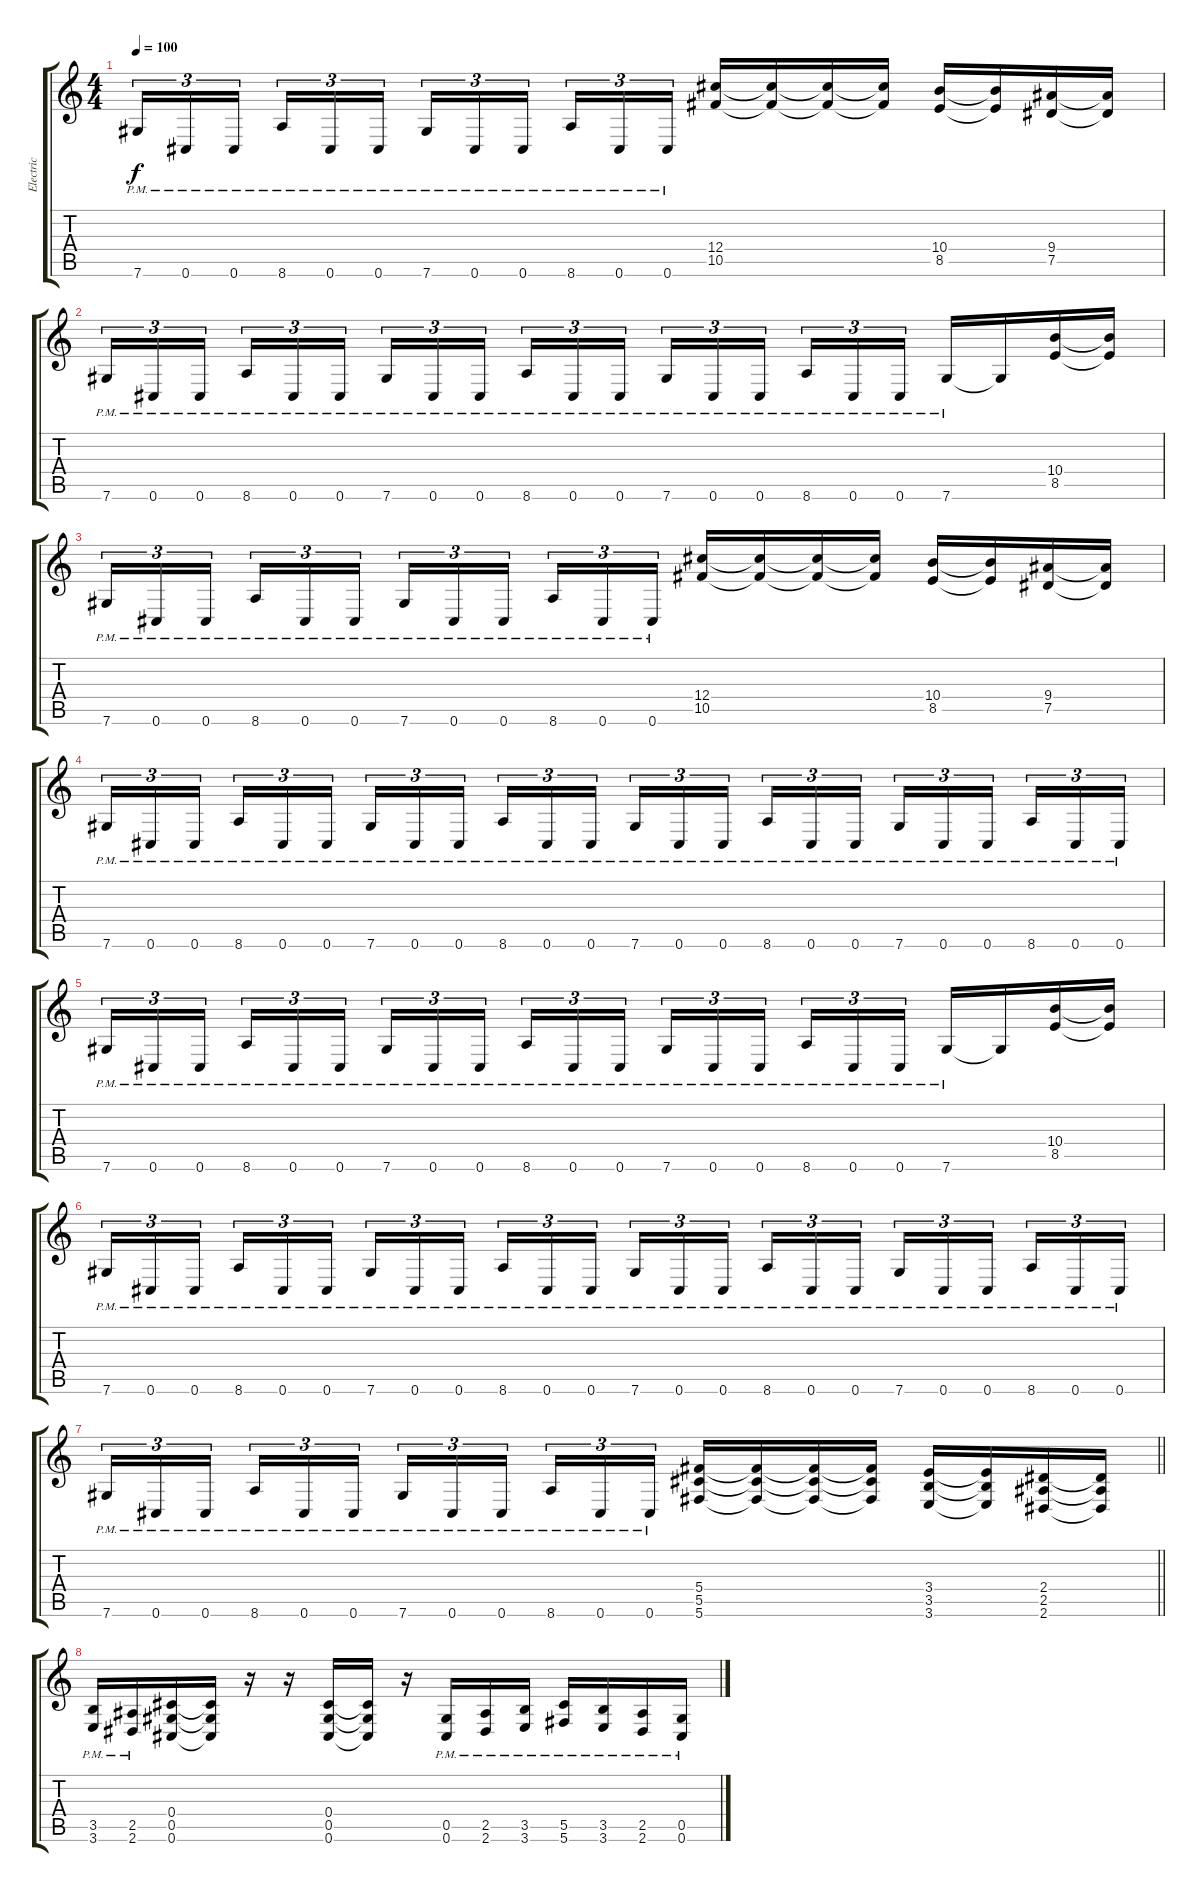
\track ("Electric" "Electric") {instrument distortionguitar}
\staff {score tabs}
\tuning (Eb4 Bb3 Gb3 Db3 Ab2 Db2) {hide}
\ts (4 4)
\tempo 100
\clef g2
\ks c
7.6{pm}.16{tu (3 2) dy f beam Up} 0.6{pm}.16{tu (3 2) beam Up} 0.6{pm}.16{tu (3 2) beam Up beam splitsecondary} 8.6{pm}.16{tu (3 2) beam Up} 0.6{pm}.16{tu (3 2) beam Up} 0.6{pm}.16{tu (3 2) beam Up} 7.6{pm}.16{tu (3 2) beam Up} 0.6{pm}.16{tu (3 2) beam Up} 0.6{pm}.16{tu (3 2) beam Up beam splitsecondary} 8.6{pm}.16{tu (3 2) beam Up} 0.6{pm}.16{tu (3 2) beam Up} 0.6{pm}.16{tu (3 2) beam Up} (12.4 10.5).16{beam Up} (12.4{t} 10.5{t}).16{beam Up} (12.4{t} 10.5{t}).16{beam Up} (12.4{t} 10.5{t}).16 (10.4 8.5).16 (10.4{t} 8.5{t}).16 (9.4 7.5).16 (9.4{t} 7.5{t}).16 |
7.6{pm}.16{tu (3 2) beam Up} 0.6{pm}.16{tu (3 2) beam Up} 0.6{pm}.16{tu (3 2) beam Up beam splitsecondary} 8.6{pm}.16{tu (3 2) beam Up} 0.6{pm}.16{tu (3 2) beam Up} 0.6{pm}.16{tu (3 2) beam Up} 7.6{pm}.16{tu (3 2) beam Up} 0.6{pm}.16{tu (3 2) beam Up} 0.6{pm}.16{tu (3 2) beam Up beam splitsecondary} 8.6{pm}.16{tu (3 2) beam Up} 0.6{pm}.16{tu (3 2) beam Up} 0.6{pm}.16{tu (3 2) beam Up} 7.6{pm}.16{tu (3 2) beam Up} 0.6{pm}.16{tu (3 2) beam Up} 0.6{pm}.16{tu (3 2) beam Up beam splitsecondary} 8.6{pm}.16{tu (3 2) beam Up} 0.6{pm}.16{tu (3 2) beam Up} 0.6{pm}.16{tu (3 2) beam Up} 7.6{pm}.16{beam Up} 7.6{t}.16{beam Up} (10.4 8.5).16 (10.4{t} 8.5{t}).16 |
7.6{pm}.16{tu (3 2) beam Up} 0.6{pm}.16{tu (3 2) beam Up} 0.6{pm}.16{tu (3 2) beam Up beam splitsecondary} 8.6{pm}.16{tu (3 2) beam Up} 0.6{pm}.16{tu (3 2) beam Up} 0.6{pm}.16{tu (3 2) beam Up} 7.6{pm}.16{tu (3 2) beam Up} 0.6{pm}.16{tu (3 2) beam Up} 0.6{pm}.16{tu (3 2) beam Up beam splitsecondary} 8.6{pm}.16{tu (3 2) beam Up} 0.6{pm}.16{tu (3 2) beam Up} 0.6{pm}.16{tu (3 2) beam Up} (12.4 10.5).16{beam Up} (12.4{t} 10.5{t}).16{beam Up} (12.4{t} 10.5{t}).16{beam Up} (12.4{t} 10.5{t}).16 (10.4 8.5).16 (10.4{t} 8.5{t}).16 (9.4 7.5).16 (9.4{t} 7.5{t}).16 |
7.6{pm}.16{tu (3 2) beam Up} 0.6{pm}.16{tu (3 2) beam Up} 0.6{pm}.16{tu (3 2) beam Up beam splitsecondary} 8.6{pm}.16{tu (3 2) beam Up} 0.6{pm}.16{tu (3 2) beam Up} 0.6{pm}.16{tu (3 2) beam Up} 7.6{pm}.16{tu (3 2) beam Up} 0.6{pm}.16{tu (3 2) beam Up} 0.6{pm}.16{tu (3 2) beam Up beam splitsecondary} 8.6{pm}.16{tu (3 2) beam Up} 0.6{pm}.16{tu (3 2) beam Up} 0.6{pm}.16{tu (3 2) beam Up} 7.6{pm}.16{tu (3 2) beam Up} 0.6{pm}.16{tu (3 2) beam Up} 0.6{pm}.16{tu (3 2) beam Up beam splitsecondary} 8.6{pm}.16{tu (3 2) beam Up} 0.6{pm}.16{tu (3 2) beam Up} 0.6{pm}.16{tu (3 2) beam Up} 7.6{pm}.16{tu (3 2) beam Up} 0.6{pm}.16{tu (3 2) beam Up} 0.6{pm}.16{tu (3 2) beam Up beam splitsecondary} 8.6{pm}.16{tu (3 2) beam Up} 0.6{pm}.16{tu (3 2) beam Up} 0.6{pm}.16{tu (3 2) beam Up} |
7.6{pm}.16{tu (3 2) beam Up} 0.6{pm}.16{tu (3 2) beam Up} 0.6{pm}.16{tu (3 2) beam Up beam splitsecondary} 8.6{pm}.16{tu (3 2) beam Up} 0.6{pm}.16{tu (3 2) beam Up} 0.6{pm}.16{tu (3 2) beam Up} 7.6{pm}.16{tu (3 2) beam Up} 0.6{pm}.16{tu (3 2) beam Up} 0.6{pm}.16{tu (3 2) beam Up beam splitsecondary} 8.6{pm}.16{tu (3 2) beam Up} 0.6{pm}.16{tu (3 2) beam Up} 0.6{pm}.16{tu (3 2) beam Up} 7.6{pm}.16{tu (3 2) beam Up} 0.6{pm}.16{tu (3 2) beam Up} 0.6{pm}.16{tu (3 2) beam Up beam splitsecondary} 8.6{pm}.16{tu (3 2) beam Up} 0.6{pm}.16{tu (3 2) beam Up} 0.6{pm}.16{tu (3 2) beam Up} 7.6{pm}.16{beam Up} 7.6{t}.16{beam Up} (10.4 8.5).16 (10.4{t} 8.5{t}).16 |
7.6{pm}.16{tu (3 2) beam Up} 0.6{pm}.16{tu (3 2) beam Up} 0.6{pm}.16{tu (3 2) beam Up beam splitsecondary} 8.6{pm}.16{tu (3 2) beam Up} 0.6{pm}.16{tu (3 2) beam Up} 0.6{pm}.16{tu (3 2) beam Up} 7.6{pm}.16{tu (3 2) beam Up} 0.6{pm}.16{tu (3 2) beam Up} 0.6{pm}.16{tu (3 2) beam Up beam splitsecondary} 8.6{pm}.16{tu (3 2) beam Up} 0.6{pm}.16{tu (3 2) beam Up} 0.6{pm}.16{tu (3 2) beam Up} 7.6{pm}.16{tu (3 2) beam Up} 0.6{pm}.16{tu (3 2) beam Up} 0.6{pm}.16{tu (3 2) beam Up beam splitsecondary} 8.6{pm}.16{tu (3 2) beam Up} 0.6{pm}.16{tu (3 2) beam Up} 0.6{pm}.16{tu (3 2) beam Up} 7.6{pm}.16{tu (3 2) beam Up} 0.6{pm}.16{tu (3 2) beam Up} 0.6{pm}.16{tu (3 2) beam Up beam splitsecondary} 8.6{pm}.16{tu (3 2) beam Up} 0.6{pm}.16{tu (3 2) beam Up} 0.6{pm}.16{tu (3 2) beam Up} |
\barLineRight lightlight
7.6{pm}.16{tu (3 2) beam Up} 0.6{pm}.16{tu (3 2) beam Up} 0.6{pm}.16{tu (3 2) beam Up beam splitsecondary} 8.6{pm}.16{tu (3 2) beam Up} 0.6{pm}.16{tu (3 2) beam Up} 0.6{pm}.16{tu (3 2) beam Up} 7.6{pm}.16{tu (3 2) beam Up} 0.6{pm}.16{tu (3 2) beam Up} 0.6{pm}.16{tu (3 2) beam Up beam splitsecondary} 8.6{pm}.16{tu (3 2) beam Up} 0.6{pm}.16{tu (3 2) beam Up} 0.6{pm}.16{tu (3 2) beam Up} (5.4 5.5 5.6).16{beam Up} (5.4{t} 5.5{t} 5.6{t}).16 (5.4{t} 5.5{t} 5.6{t}).16 (5.4{t} 5.5{t} 5.6{t}).16 (3.4 3.5 3.6).16 (3.4{t} 3.5{t} 3.6{t}).16 (2.4 2.5 2.6).16 (2.4{t} 2.5{t} 2.6{t}).16 |
(3.5{pm} 3.6{pm}).16 (2.5{pm} 2.6{pm}).16 (0.4 0.5 0.6).16 (0.4{t} 0.5{t} 0.6{t}).16 r.16 r.16 (0.4 0.5 0.6).16 (0.4{t} 0.5{t} 0.6{t}).16 r.16 (0.5{pm} 0.6{pm}).16 (2.5{pm} 2.6{pm}).16 (3.5{pm} 3.6{pm}).16 (5.5{pm} 5.6{pm}).16 (3.5{pm} 3.6{pm}).16 (2.5{pm} 2.6{pm}).16 (0.5{pm} 0.6{pm}).16
